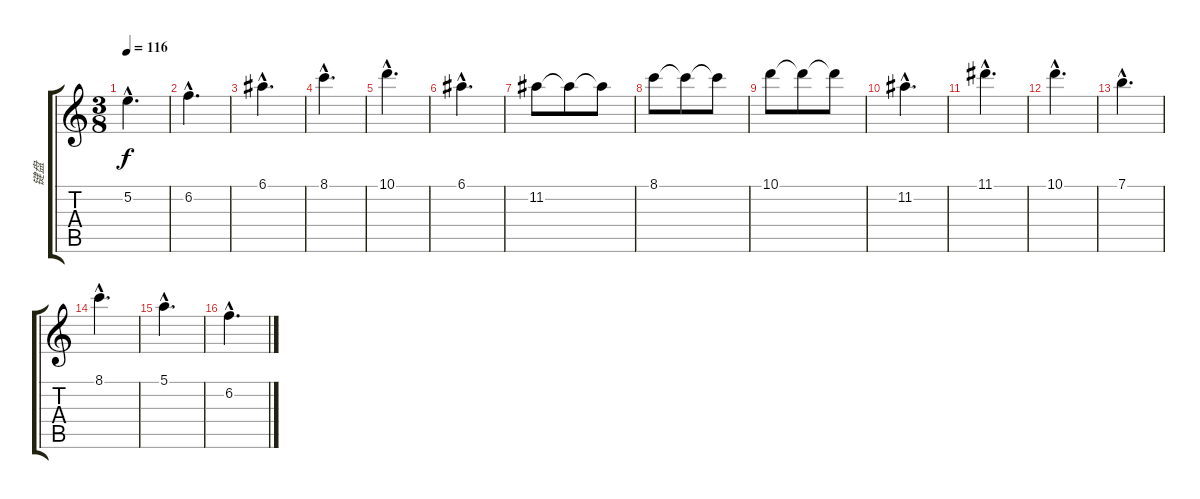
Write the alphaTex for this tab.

\track ("键盘" "键盘") {instrument acousticguitarnylon}
\staff {score tabs}
\tuning (E4 B3 G3 D3 A2 E2) {hide}
\ts (3 8)
\tempo 116
\clef g2
\ks c
5.2{hac}.4{d dy f} |
6.2{hac}.4{d} |
6.1{hac}.4{d} |
8.1{hac}.4{d} |
10.1{hac}.4{d} |
6.1{hac}.4{d} |
11.2.8 11.2{t}.8{instrument synthstrings2} 11.2{t}.8 |
8.1.8 8.1{t}.8 8.1{t}.8 |
10.1.8 10.1{t}.8 10.1{t}.8 |
11.2{hac}.4{d} |
11.1{hac}.4{d} |
10.1{hac}.4{d} |
7.1{hac}.4{d} |
8.1{hac}.4{d} |
5.1{hac}.4{d} |
6.2{hac}.4{d}
